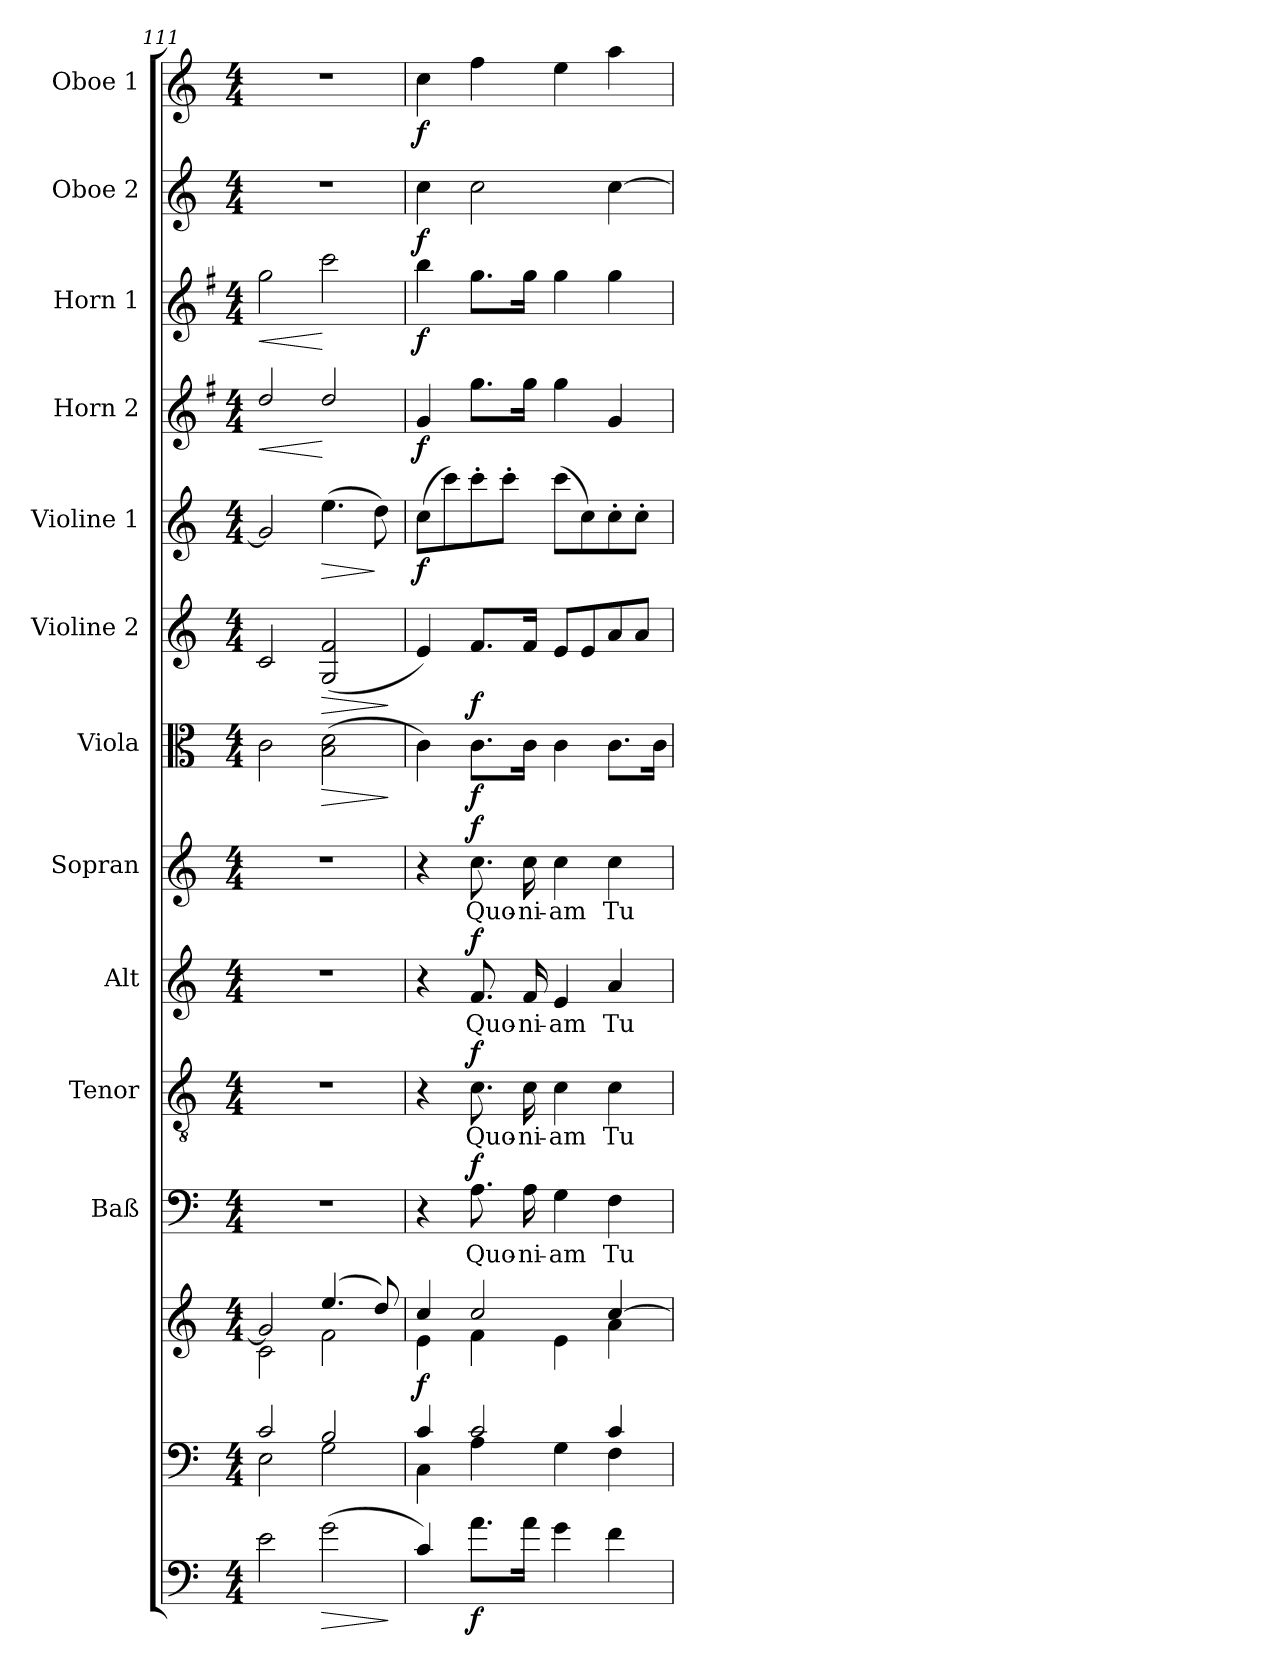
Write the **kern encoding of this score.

**kern	**dynam	**kern	**kern	**dynam	**kern	**text	**dynam	**kern	**text	**dynam	**kern	**text	**dynam	**kern	**text	**dynam	**kern	**dynam	**kern	**dynam	**kern	**dynam	**kern	**dynam	**kern	**dynam	**kern	**dynam	**kern	**dynam
*part13	*part13	*part12	*part12	*part12	*part11	*part11	*part11	*part10	*part10	*part10	*part9	*part9	*part9	*part8	*part8	*part8	*part7	*part7	*part6	*part6	*part5	*part5	*part4	*part4	*part3	*part3	*part2	*part2	*part1	*part1
*staff14	*staff14	*staff13	*staff12	*staff12/13	*staff11	*staff11	*staff11	*staff10	*staff10	*staff10	*staff9	*staff9	*staff9	*staff8	*staff8	*staff8	*staff7	*staff7	*staff6	*staff6	*staff5	*staff5	*staff4	*staff4	*staff3	*staff3	*staff2	*staff2	*staff1	*staff1
*	*	*	*	*	*I"Baß	*	*	*I"Tenor	*	*	*I"Alt	*	*	*I"Sopran	*	*	*I"Viola	*	*I"Violine 2	*	*I"Violine 1	*	*I"Horn 2	*	*I"Horn 1	*	*I"Oboe 2	*	*I"Oboe 1	*
*	*	*	*	*	*I'Baß	*	*	*I'Ten	*	*	*I'Alt	*	*	*I'Sop	*	*	*I'Vla.	*	*I'Vln. 2	*	*I'Vln. 1	*	*I'Hrn. 2	*	*I'Hrn. 1	*	*I'Ob. 2	*	*I'Ob. 1	*
*clefF4	*	*clefF4	*clefG2	*	*clefF4	*	*	*clefGv2	*	*	*clefG2	*	*	*clefG2	*	*	*clefC3	*	*clefG2	*	*clefG2	*	*clefG2	*	*clefG2	*	*clefG2	*	*clefG2	*
*ITrd7c12	*	*	*	*	*	*	*	*	*	*	*	*	*	*	*	*	*	*	*	*	*	*	*ITrd4c7	*	*ITrd4c7	*	*	*	*	*
*k[]	*	*k[]	*k[]	*	*k[]	*	*	*k[]	*	*	*k[]	*	*	*k[]	*	*	*k[]	*	*k[]	*	*k[]	*	*k[]	*	*k[]	*	*k[]	*	*k[]	*
*C:	*	*C:	*C:	*	*C:	*	*	*C:	*	*	*C:	*	*	*C:	*	*	*C:	*	*C:	*	*C:	*	*C:	*	*C:	*	*C:	*	*C:	*
*M4/4	*	*M4/4	*M4/4	*	*M4/4	*	*	*M4/4	*	*	*M4/4	*	*	*M4/4	*	*	*M4/4	*	*M4/4	*	*M4/4	*	*M4/4	*	*M4/4	*	*M4/4	*	*M4/4	*
=111	=111	=111	=111	=111	=111	=111	=111	=111	=111	=111	=111	=111	=111	=111	=111	=111	=111	=111	=111	=111	=111	=111	=111	=111	=111	=111	=111	=111	=111	=111
*	*	*^	*^	*	*	*	*	*	*	*	*	*	*	*	*	*	*	*	*	*	*	*	*	*	*	*	*	*	*	*
!	!	!	!	!	!	!	!	!	!	!	!	!	!	!	!	!	!	!	!	!	!	!	!	!	!	!LO:HP:b	!	!LO:HP:b	!	!	!	!
2E\	.	2c/	2E\	2g/]	2c\	.	1r	.	.	1r	.	.	1r	.	.	1r	.	.	2c\	.	2c/	.	2g/]	.	2g/	<	2cc\	<	1r	.	1r	.
!	!LO:HP:b	!	!	!	!	!	!	!	!	!	!	!	!	!	!	!	!	!	!	!LO:HP:b	!	!LO:HP:b	!	!LO:HP:b	!	!	!	!	!	!	!	!
(>2G\	>	2B/	2G\	(<4.ee/	2f\	.	.	.	.	.	.	.	.	.	.	.	.	.	(>2B\ 2d\	>	(<2G/ 2f/	>	(>4.ee\	>	2g/	[	2ff\	[	.	.	.	.
.	.	.	.	8dd/)	.	.	.	.	.	.	.	.	.	.	.	.	.	.	.	.	.	.	8dd\)	]	.	.	.	.	.	.	.	.
*	*	*v	*v	*	*	*	*	*	*	*	*	*	*	*	*	*	*	*	*	*	*	*	*	*	*	*	*	*	*	*	*	*
*	*	*	*v	*v	*	*	*	*	*	*	*	*	*	*	*	*	*	*	*	*	*	*	*	*	*	*	*	*	*	*	*
.	]	.	.	.	.	.	.	.	.	.	.	.	.	.	.	.	.	]	.	]	.	.	.	.	.	.	.	.	.	.
=112	=112	=112	=112	=112	=112	=112	=112	=112	=112	=112	=112	=112	=112	=112	=112	=112	=112	=112	=112	=112	=112	=112	=112	=112	=112	=112	=112	=112	=112	=112
*	*	*^	*^	*	*	*	*	*	*	*	*	*	*	*	*	*	*	*	*	*	*	*	*	*	*	*	*	*	*	*
!	!	!	!	!	!	!LO:DY:b	!	!	!	!	!	!	!	!	!	!	!	!	!	!	!	!	!	!LO:DY:b	!	!LO:DY:b	!	!LO:DY:b	!	!LO:DY:b	!	!LO:DY:b
4C/)	.	4c/	4C\	4cc/	4e\	f	4r	.	.	4r	.	.	4r	.	.	4r	.	.	4c\)	.	4e/)	.	(>8cc\L	f	4c/	f	4ee\	f	4cc\	f	4cc\	f
.	.	.	.	.	.	.	.	.	.	.	.	.	.	.	.	.	.	.	.	.	.	.	8ccc\)	.	.	.	.	.	.	.	.	.
!	!LO:DY:b	!	!	!	!	!	!	!LO:LY:b	!LO:DY:a	!	!LO:LY:b	!LO:DY:a	!	!LO:LY:b	!LO:DY:a	!	!LO:LY:b	!LO:DY:a	!	!LO:DY:b	!	!LO:DY:b	!	!	!	!	!	!	!	!	!	!
8.A\L	f	2c/	4A\	2cc/	4f\	.	8.A\	Quo-	f	8.c\	Quo-	f	8.f/	Quo-	f	8.cc\	Quo-	f	8.c\L	f	8.f/L	f	8ccc'>\	.	8.cc\L	.	8.cc\L	.	2cc\	.	4ff\	.
.	.	.	.	.	.	.	.	.	.	.	.	.	.	.	.	.	.	.	.	.	.	.	8ccc'>\J	.	.	.	.	.	.	.	.	.
!	!	!	!	!	!	!	!	!LO:LY:b	!	!	!LO:LY:b	!	!	!LO:LY:b	!	!	!LO:LY:b	!	!	!	!	!	!	!	!	!	!	!	!	!	!	!
16A\Jk	.	.	.	.	.	.	16A\	-ni-	.	16c\	-ni-	.	16f/	-ni-	.	16cc\	-ni-	.	16c\Jk	.	16f/Jk	.	.	.	16cc\Jk	.	16cc\Jk	.	.	.	.	.
!	!	!	!	!	!	!	!	!LO:LY:b	!	!	!LO:LY:b	!	!	!LO:LY:b	!	!	!LO:LY:b	!	!	!	!	!	!	!	!	!	!	!	!	!	!	!
4G\	.	.	4G\	.	4e\	.	4G\	-am	.	4c\	-am	.	4e/	-am	.	4cc\	-am	.	4c\	.	8e/L	.	(>8ccc\L	.	4cc\	.	4cc\	.	.	.	4ee\	.
.	.	.	.	.	.	.	.	.	.	.	.	.	.	.	.	.	.	.	.	.	8e/	.	8cc\)	.	.	.	.	.	.	.	.	.
!	!	!	!	!	!	!	!	!LO:LY:b	!	!	!LO:LY:b	!	!	!LO:LY:b	!	!	!LO:LY:b	!	!	!	!	!	!	!	!	!	!	!	!	!	!	!
4F\	.	4c/	4F\	[>4cc/	4a\	.	4F\	Tu	.	4c\	Tu	.	4a/	Tu	.	4cc\	Tu	.	8.c\L	.	8a/	.	8cc'>\	.	4c/	.	4cc\	.	[4cc\	.	4aa\	.
.	.	.	.	.	.	.	.	.	.	.	.	.	.	.	.	.	.	.	.	.	8a/J	.	8cc'>\J	.	.	.	.	.	.	.	.	.
.	.	.	.	.	.	.	.	.	.	.	.	.	.	.	.	.	.	.	16c\Jk	.	.	.	.	.	.	.	.	.	.	.	.	.
*	*	*v	*v	*	*	*	*	*	*	*	*	*	*	*	*	*	*	*	*	*	*	*	*	*	*	*	*	*	*	*	*	*
*	*	*	*v	*v	*	*	*	*	*	*	*	*	*	*	*	*	*	*	*	*	*	*	*	*	*	*	*	*	*	*	*
=	=	=	=	=	=	=	=	=	=	=	=	=	=	=	=	=	=	=	=	=	=	=	=	=	=	=	=	=	=	=
*-	*-	*-	*-	*-	*-	*-	*-	*-	*-	*-	*-	*-	*-	*-	*-	*-	*-	*-	*-	*-	*-	*-	*-	*-	*-	*-	*-	*-	*-	*-
